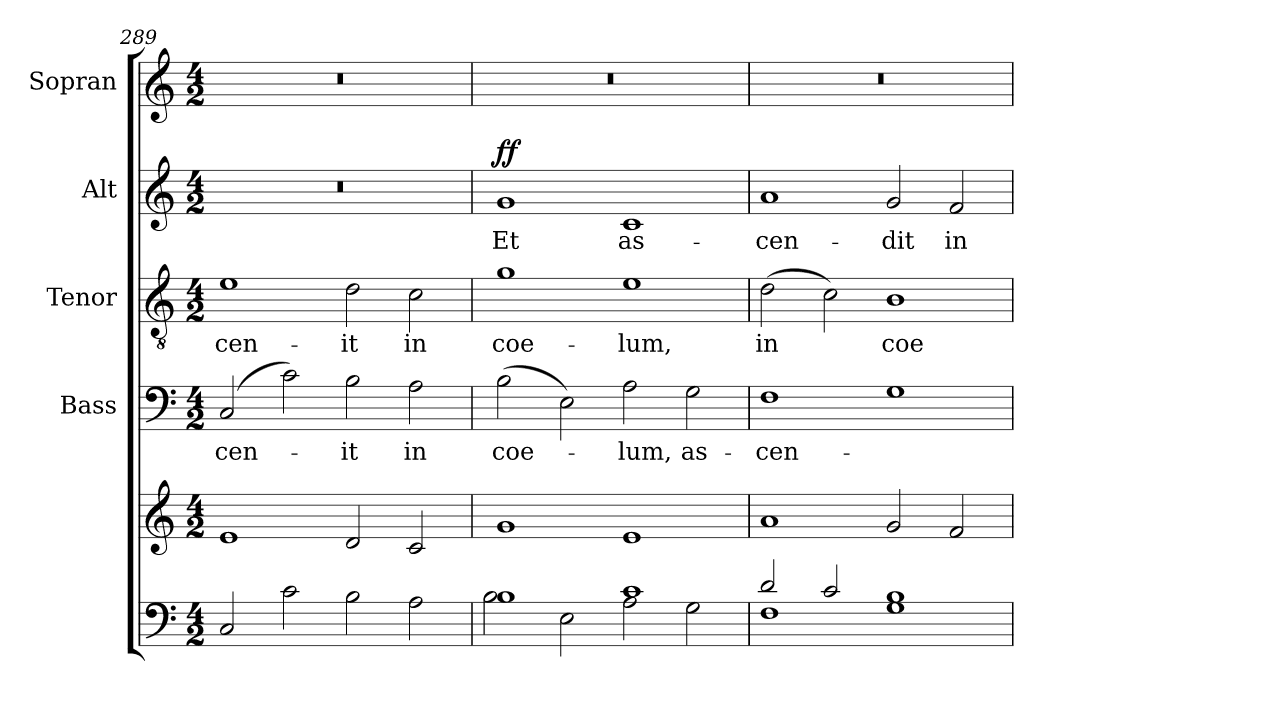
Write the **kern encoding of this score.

**kern	**kern	**kern	**text	**kern	**text	**kern	**text	**dynam	**kern
*part5	*part5	*part4	*part4	*part3	*part3	*part2	*part2	*part2	*part1
*staff6	*staff5	*staff4	*staff4	*staff3	*staff3	*staff2	*staff2	*staff2	*staff1
*	*	*I"Bass	*	*I"Tenor	*	*I"Alt	*	*	*I"Sopran
*	*	*I'B.	*	*I'T.	*	*I'A.	*	*	*I'S.
*clefF4	*clefG2	*clefF4	*	*clefGv2	*	*clefG2	*	*	*clefG2
*k[]	*k[]	*k[]	*	*k[]	*	*k[]	*	*	*k[]
*C:	*C:	*C:	*	*C:	*	*C:	*	*	*C:
*M4/2	*M4/2	*M4/2	*	*M4/2	*	*M4/2	*	*	*M4/2
=289	=289	=289	=289	=289	=289	=289	=289	=289	=289
!	!	!	!LO:LY:b	!	!LO:LY:b	!	!	!	!
2C/	1e	(2C/	-cen-	1e	-cen-	0r	.	.	0r
2c\	.	2c\)	.	.	.	.	.	.	.
!	!	!	!LO:LY:b	!	!LO:LY:b	!	!	!	!
2B\	2d/	2B\	-it	2d\	-it	.	.	.	.
!	!	!	!LO:LY:b	!	!LO:LY:b	!	!	!	!
2A\	2c/	2A\	in	2c\	in	.	.	.	.
!!LO:PB:g=z
=290	=290	=290	=290	=290	=290	=290	=290	=290	=290
*^	*	*	*	*	*	*	*	*	*
!	!	!	!	!LO:LY:b	!	!LO:LY:b	!	!LO:LY:b	!LO:DY:a	!
1B	2B\	1g	(>2B\	coe-	1g	coe-	1g	Et	ff	0r
.	2E\	.	2E\)	.	.	.	.	.	.	.
!	!	!	!	!LO:LY:b	!	!LO:LY:b	!	!LO:LY:b	!	!
1c	2A\	1e	2A\	-lum,	1e	-lum,	1c	as-	.	.
!	!	!	!	!LO:LY:b	!	!	!	!	!	!
.	2G\	.	2G\	as-	.	.	.	.	.	.
=291	=291	=291	=291	=291	=291	=291	=291	=291	=291	=291
!	!	!	!	!LO:LY:b	!	!LO:LY:b	!	!LO:LY:b	!	!
2d/	1F	1a	1F	-cen-	(>2d\	in	1a	-cen-	.	0r
2c/	.	.	.	.	2c\)	.	.	.	.	.
!	!	!	!	!	!	!LO:LY:b	!	!LO:LY:b	!	!
1B	1G	2g/	1G	.	1B	coe-	2g/	-dit	.	.
!	!	!	!	!	!	!	!	!LO:LY:b	!	!
.	.	2f/	.	.	.	.	2f/	in	.	.
*v	*v	*	*	*	*	*	*	*	*	*
=	=	=	=	=	=	=	=	=	=
*-	*-	*-	*-	*-	*-	*-	*-	*-	*-
